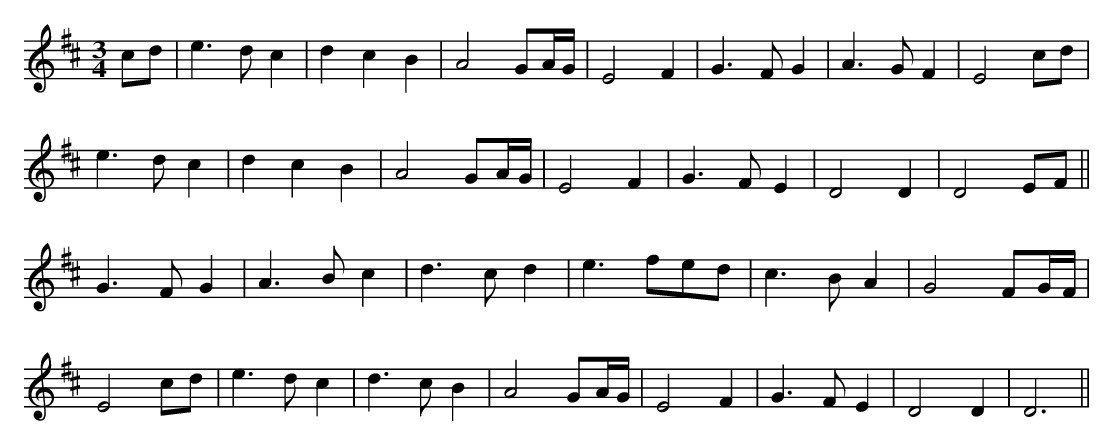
X:1
M:3/4
K:D
cd|e3dc2|d2c2B2|A4GA/G/|E4F2|G3FG2|A3GF2|E4cd|
e3dc2|d2c2B2|A4GA/G/|E4F2|G3FE2|D4D2|D4EF||
G3FG2|A3Bc2|d3cd2|e3fed|c3BA2|G4FG/F/|
E4cd|e3dc2|d3cB2|A4GA/G/|E4F2|G3FE2|D4D2|D6||
